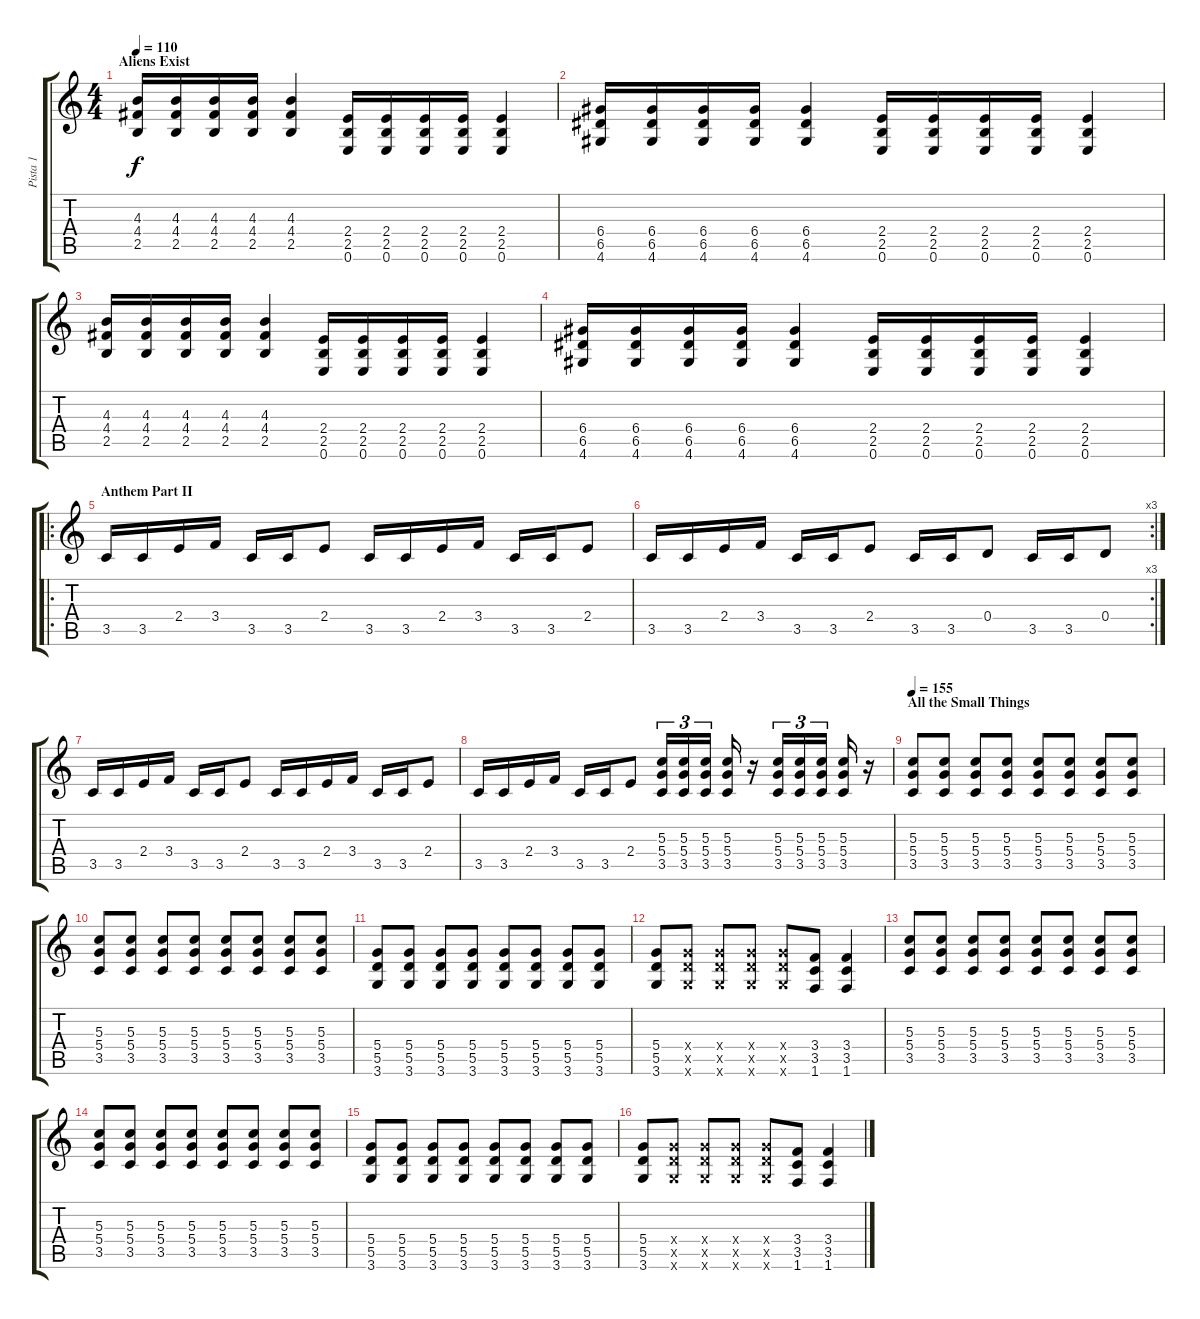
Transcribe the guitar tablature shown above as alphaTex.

\track ("Pista 1" "Pista 1") {instrument distortionguitar}
\staff {score tabs}
\tuning (E4 B3 G3 D3 A2 E2) {hide}
\ts (4 4)
\section ("" "Aliens Exist")
\tempo 110
\clef g2
\ks c
(4.3 4.4 2.5).16{dy f} (4.3 4.4 2.5).16 (4.3 4.4 2.5).16 (4.3 4.4 2.5).16 (4.3 4.4 2.5).4 (2.4 2.5 0.6).16 (2.4 2.5 0.6).16 (2.4 2.5 0.6).16 (2.4 2.5 0.6).16 (2.4 2.5 0.6).4 |
(6.4 6.5 4.6).16 (6.4 6.5 4.6).16 (6.4 6.5 4.6).16 (6.4 6.5 4.6).16 (6.4 6.5 4.6).4 (2.4 2.5 0.6).16 (2.4 2.5 0.6).16 (2.4 2.5 0.6).16 (2.4 2.5 0.6).16 (2.4 2.5 0.6).4 |
(4.3 4.4 2.5).16 (4.3 4.4 2.5).16 (4.3 4.4 2.5).16 (4.3 4.4 2.5).16 (4.3 4.4 2.5).4 (2.4 2.5 0.6).16 (2.4 2.5 0.6).16 (2.4 2.5 0.6).16 (2.4 2.5 0.6).16 (2.4 2.5 0.6).4 |
(6.4 6.5 4.6).16 (6.4 6.5 4.6).16 (6.4 6.5 4.6).16 (6.4 6.5 4.6).16 (6.4 6.5 4.6).4 (2.4 2.5 0.6).16 (2.4 2.5 0.6).16 (2.4 2.5 0.6).16 (2.4 2.5 0.6).16 (2.4 2.5 0.6).4 |
\ro
\section ("" "Anthem Part II")
3.5.16 3.5.16 2.4.16 3.4.16 3.5.16 3.5.16 2.4.8 3.5.16 3.5.16 2.4.16 3.4.16 3.5.16 3.5.16 2.4.8 |
\rc 3
3.5.16 3.5.16 2.4.16 3.4.16 3.5.16 3.5.16 2.4.8 3.5.16 3.5.16 0.4.8 3.5.16 3.5.16 0.4.8 |
3.5.16 3.5.16 2.4.16 3.4.16 3.5.16 3.5.16 2.4.8 3.5.16 3.5.16 2.4.16 3.4.16 3.5.16 3.5.16 2.4.8 |
3.5.16 3.5.16 2.4.16 3.4.16 3.5.16 3.5.16 2.4.8 (5.3 5.4 3.5).16{tu (3 2)} (5.3 5.4 3.5).16{tu (3 2)} (5.3 5.4 3.5).16{tu (3 2)} (5.3 5.4 3.5).16 r.16 (5.3 5.4 3.5).16{tu (3 2)} (5.3 5.4 3.5).16{tu (3 2)} (5.3 5.4 3.5).16{tu (3 2)} (5.3 5.4 3.5).16 r.16 |
\section ("" "All the Small Things")
\tempo 155
(5.3 5.4 3.5).8 (5.3 5.4 3.5).8 (5.3 5.4 3.5).8 (5.3 5.4 3.5).8 (5.3 5.4 3.5).8 (5.3 5.4 3.5).8 (5.3 5.4 3.5).8 (5.3 5.4 3.5).8 |
(5.3 5.4 3.5).8 (5.3 5.4 3.5).8 (5.3 5.4 3.5).8 (5.3 5.4 3.5).8 (5.3 5.4 3.5).8 (5.3 5.4 3.5).8 (5.3 5.4 3.5).8 (5.3 5.4 3.5).8 |
(5.4 5.5 3.6).8 (5.4 5.5 3.6).8 (5.4 5.5 3.6).8 (5.4 5.5 3.6).8 (5.4 5.5 3.6).8 (5.4 5.5 3.6).8 (5.4 5.5 3.6).8 (5.4 5.5 3.6).8 |
(5.4 5.5 3.6).8 (5.4{x} 5.5{x} 3.6{x}).8 (5.4{x} 5.5{x} 3.6{x}).8 (5.4{x} 5.5{x} 3.6{x}).8 (5.4{x} 5.5{x} 3.6{x}).8 (3.4 3.5 1.6).8 (3.4 3.5 1.6).4 |
(5.3 5.4 3.5).8 (5.3 5.4 3.5).8 (5.3 5.4 3.5).8 (5.3 5.4 3.5).8 (5.3 5.4 3.5).8 (5.3 5.4 3.5).8 (5.3 5.4 3.5).8 (5.3 5.4 3.5).8 |
(5.3 5.4 3.5).8 (5.3 5.4 3.5).8 (5.3 5.4 3.5).8 (5.3 5.4 3.5).8 (5.3 5.4 3.5).8 (5.3 5.4 3.5).8 (5.3 5.4 3.5).8 (5.3 5.4 3.5).8 |
(5.4 5.5 3.6).8 (5.4 5.5 3.6).8 (5.4 5.5 3.6).8 (5.4 5.5 3.6).8 (5.4 5.5 3.6).8 (5.4 5.5 3.6).8 (5.4 5.5 3.6).8 (5.4 5.5 3.6).8 |
(5.4 5.5 3.6).8 (5.4{x} 5.5{x} 3.6{x}).8 (5.4{x} 5.5{x} 3.6{x}).8 (5.4{x} 5.5{x} 3.6{x}).8 (5.4{x} 5.5{x} 3.6{x}).8 (3.4 3.5 1.6).8 (3.4 3.5 1.6).4
